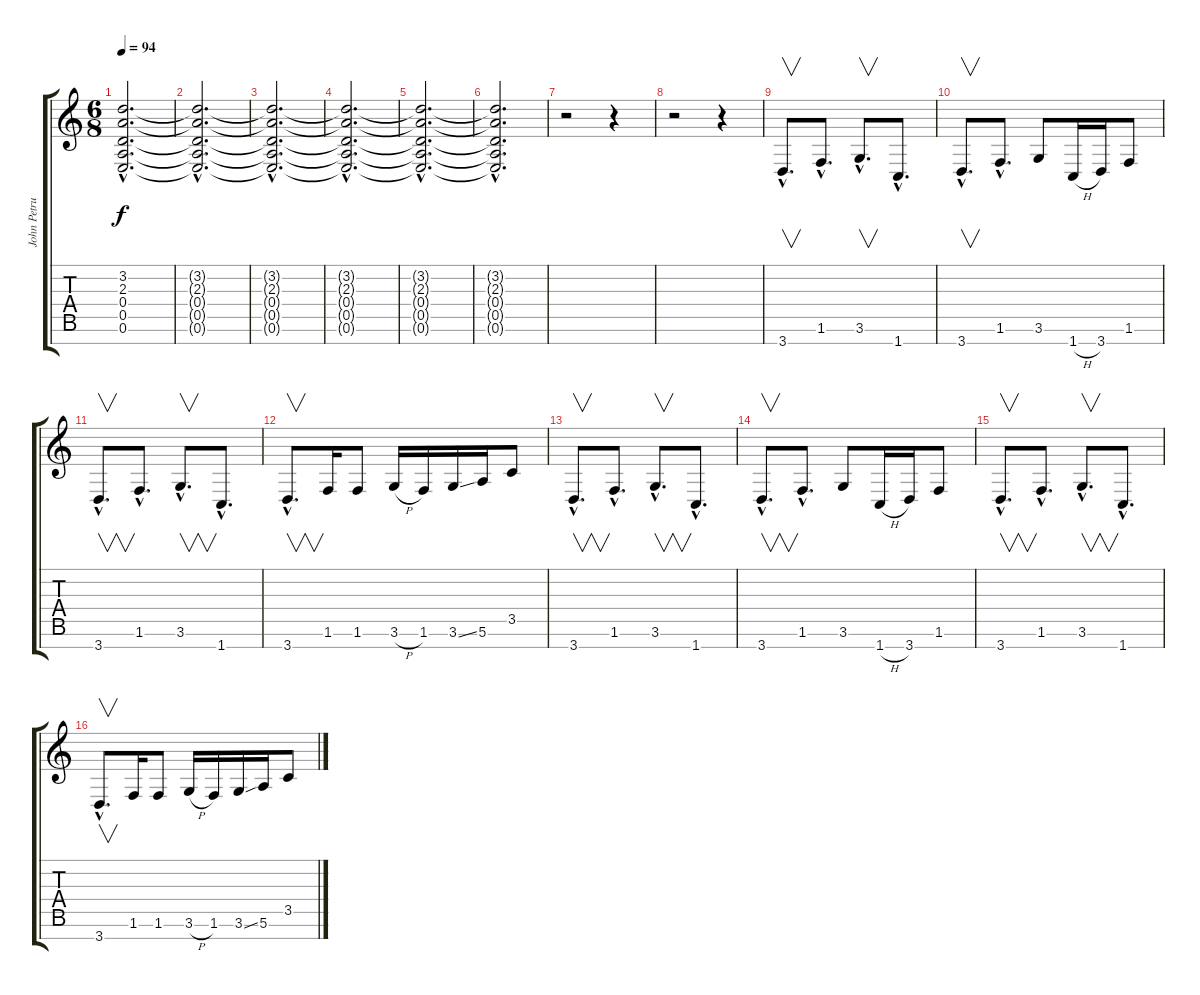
\track ("John Petrucci - 7 Strings Guitar" "John Petru") {instrument distortionguitar}
\staff {score tabs}
\tuning (E4 B3 G3 D3 A2 E2 B1) {hide}
\ts (6 8)
\tempo 94
\clef g2
\ks c
(3.2{hac} 2.3{hac} 0.4{hac} 0.5{hac} 0.6{hac}).2{d dy f} |
(3.2{hac t} 2.3{hac t} 0.4{hac t} 0.5{hac t} 0.6{hac t}).2{d} |
(3.2{hac t} 2.3{hac t} 0.4{hac t} 0.5{hac t} 0.6{hac t}).2{d} |
(3.2{hac t} 2.3{hac t} 0.4{hac t} 0.5{hac t} 0.6{hac t}).2{d} |
(3.2{hac t} 2.3{hac t} 0.4{hac t} 0.5{hac t} 0.6{hac t}).2{d} |
(3.2{hac t} 2.3{hac t} 0.4{hac t} 0.5{hac t} 0.6{hac t}).2{d} |
r.2 r.4 |
r.2 r.4 |
3.7{hac}.8{v d} 1.6{hac}.8{d} 3.6{hac}.8{v d} 1.7{hac}.8{d} |
3.7{hac}.8{v d} 1.6{hac}.8{d} 3.6.8 1.7{h}.16 3.7.16 1.6.8 |
3.7{hac}.8{v d} 1.6{hac}.8{d} 3.6{hac}.8{v d} 1.7{hac}.8{d} |
3.7{hac}.8{v d} 1.6.16 1.6.8 3.6{h}.16 1.6.16 3.6{ss}.16 5.6.16 3.5.8 |
3.7{hac}.8{v d} 1.6{hac}.8{d} 3.6{hac}.8{v d} 1.7{hac}.8{d} |
3.7{hac}.8{v d} 1.6{hac}.8{d} 3.6.8 1.7{h}.16 3.7.16 1.6.8 |
3.7{hac}.8{v d} 1.6{hac}.8{d} 3.6{hac}.8{v d} 1.7{hac}.8{d} |
3.7{hac}.8{v d} 1.6.16 1.6.8 3.6{h}.16 1.6.16 3.6{ss}.16 5.6.16 3.5.8
